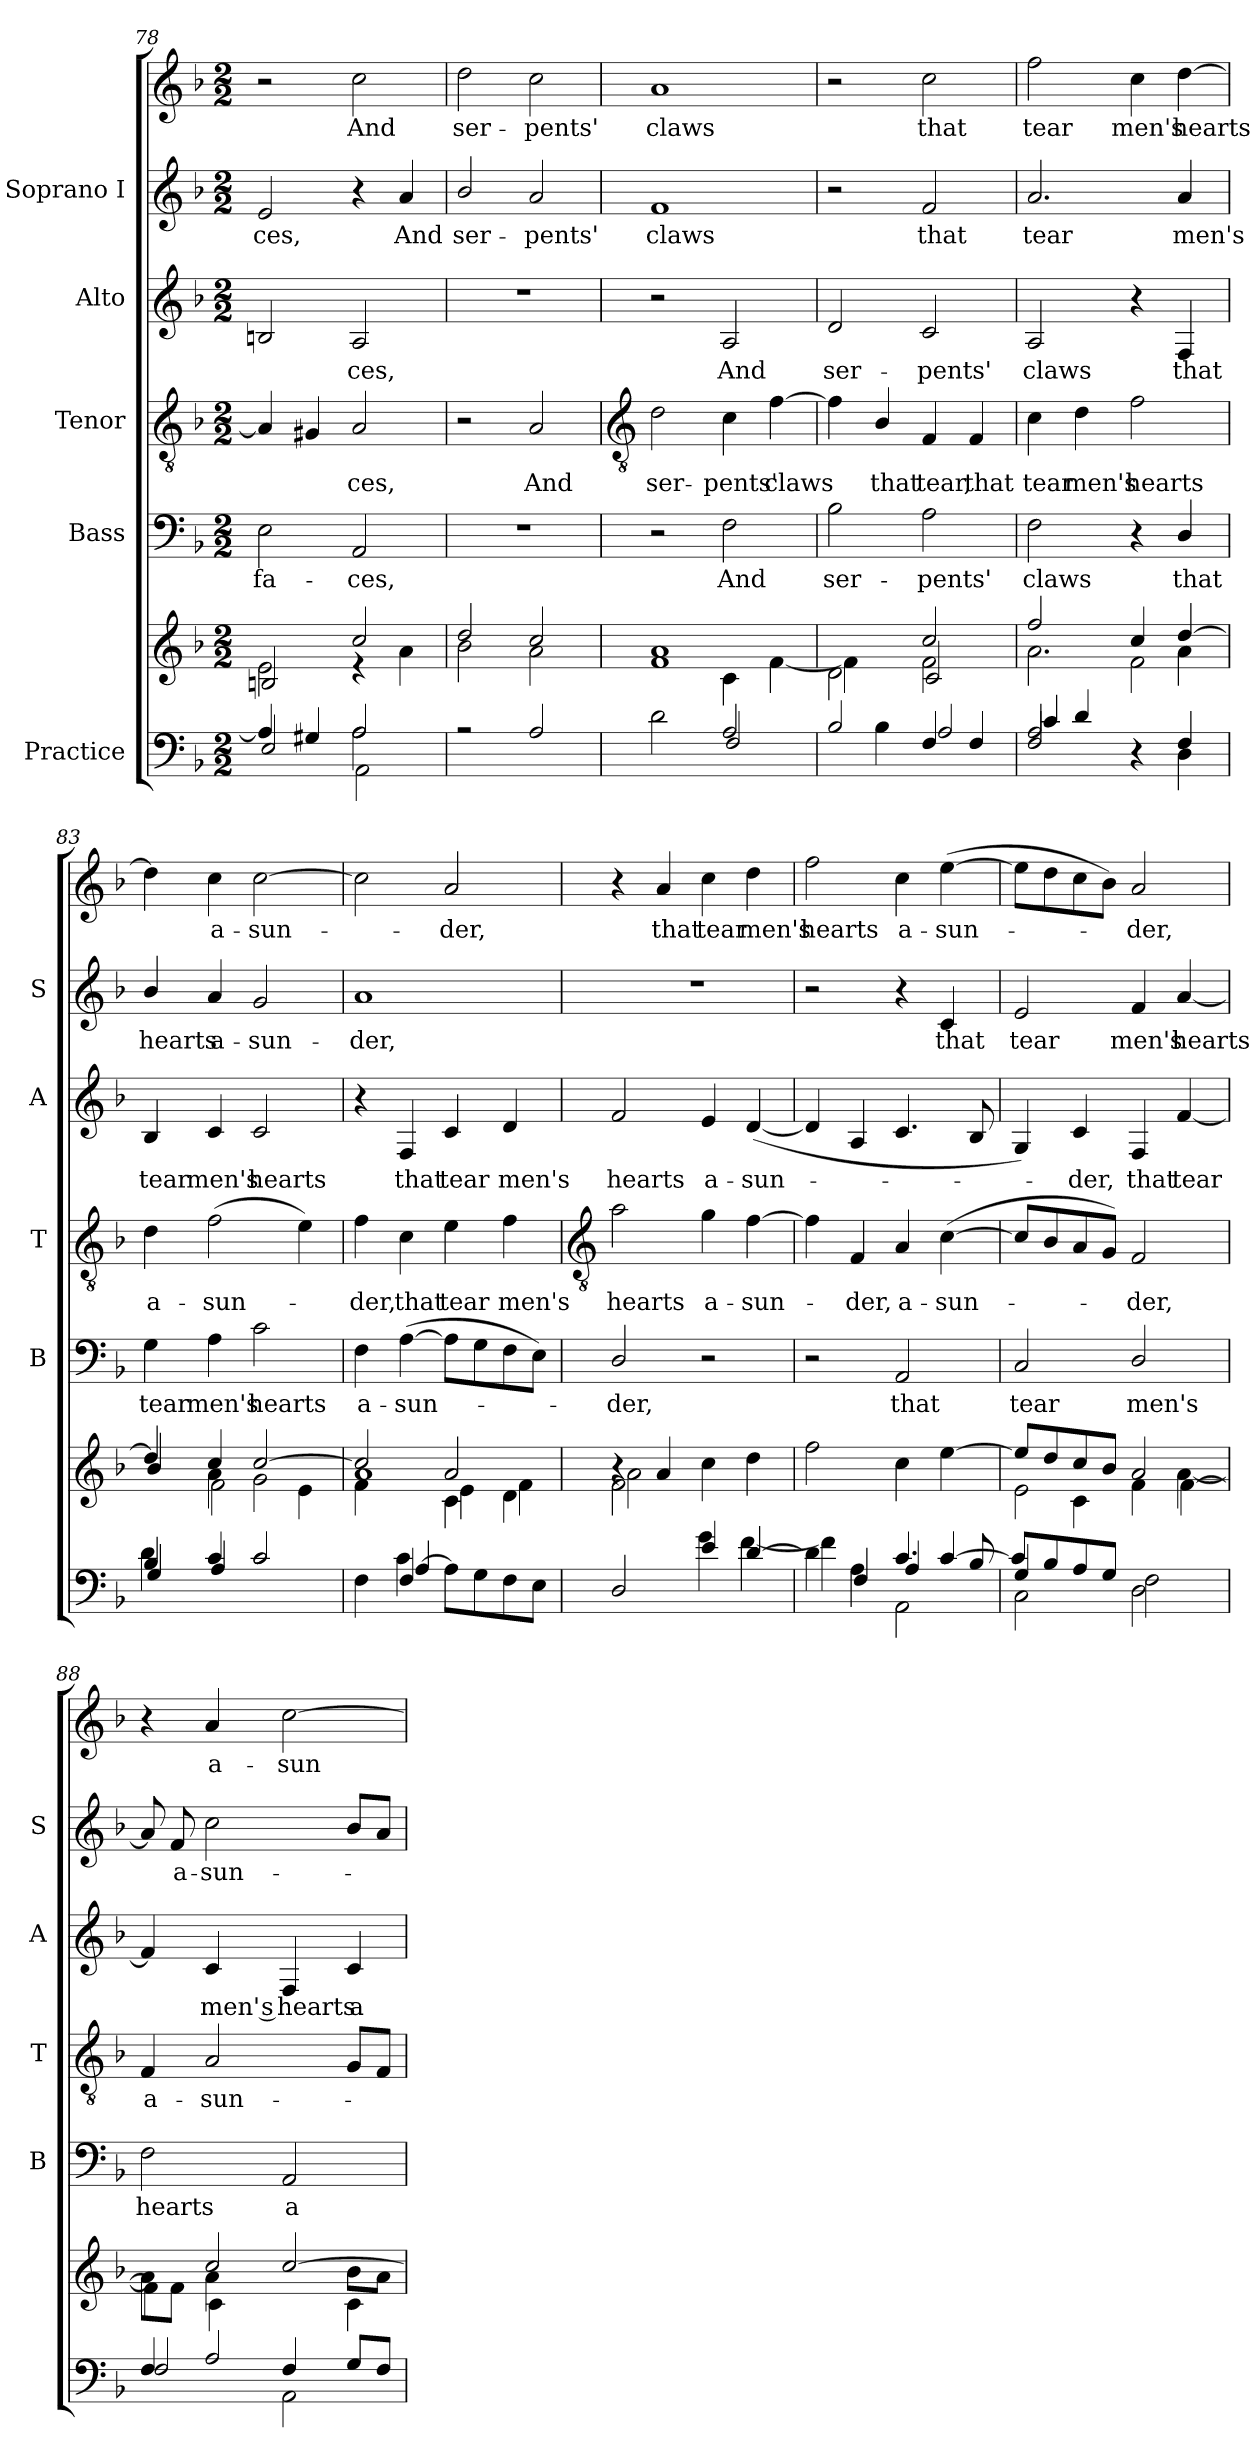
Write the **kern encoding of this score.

**kern	**kern	**kern	**text	**kern	**text	**kern	**text	**kern	**text	**kern	**text
*part5	*part5	*part4	*part4	*part3	*part3	*part2	*part2	*part1	*part1	*part1	*part1
*staff7	*staff6	*staff5	*staff5	*staff4	*staff4	*staff3	*staff3	*staff2	*staff2	*staff1	*staff1
*I"Practice	*	*I"Bass	*	*I"Tenor	*	*I"Alto	*	*I"Soprano I	*	*	*
*	*	*I'B	*	*I'T	*	*I'A	*	*I'S	*	*	*
*clefF4	*clefG2	*clefF4	*	*clefGv2	*	*clefG2	*	*clefG2	*	*clefG2	*
*k[b-]	*k[b-]	*k[b-]	*	*k[b-]	*	*k[b-]	*	*k[b-]	*	*k[b-]	*
*F:	*F:	*F:	*	*F:	*	*F:	*	*F:	*	*F:	*
*M2/2	*M2/2	*M2/2	*	*M2/2	*	*M2/2	*	*M2/2	*	*M2/2	*
=78	=78	=78	=78	=78	=78	=78	=78	=78	=78	=78	=78
*^	*^	*	*	*	*	*	*	*	*	*	*
*	*^	*	*^	*	*	*	*	*	*	*	*	*	*
!	!	!	!	!	!	!	!LO:LY:b	!	!	!	!	!	!LO:LY:b	!	!
2ryy	4A/]	2E	2ryy	2e	2Bn	2E	fa-	4A]	.	2Bn	.	2e	ces,	2r	.
.	4G#X/	.	.	.	.	.	.	4G#X	.	.	.	.	.	.	.
!	!	!	!	!	!	!	!LO:LY:b	!	!LO:LY:b	!	!LO:LY:b	!	!	!	!LO:LY:b
2A	2A	2AA\	2cc/	4r	2ryy	2AA	-ces,	2A	ces,	2A	ces,	4r	.	2cc	And
!	!	!	!	!	!	!	!	!	!	!	!	!	!LO:LY:b	!	!
.	.	.	.	4a\	.	.	.	.	.	.	.	4a	And	.	.
*	*v	*v	*	*	*	*	*	*	*	*	*	*	*	*	*
=79	=79	=79	=79	=79	=79	=79	=79	=79	=79	=79	=79	=79	=79	=79
!	!	!	!	!	!	!	!	!	!	!	!	!LO:LY:b	!	!LO:LY:b
2r	1ryy	2dd	2b-\	1ryy	1r	.	2r	.	1r	.	2b-/	ser-	2dd	ser-
!	!	!	!	!	!	!	!	!LO:LY:b	!	!	!	!LO:LY:b	!	!LO:LY:b
2A	.	2cc	2a\	.	.	.	2A	And	.	.	2a	-pents'	2cc	-pents'
*v	*v	*	*	*	*	*	*	*	*	*	*	*	*	*
*	*v	*v	*v	*	*	*	*	*	*	*	*	*	*
!!LO:LB:g=z
=80	=80	=80	=80	=80	=80	=80	=80	=80	=80	=80	=80
*	*	*	*	*clefGv2	*	*	*	*	*	*	*
*^	*^	*	*	*	*	*	*	*	*	*	*
*	*^	*	*^	*	*	*	*	*	*	*	*	*	*
*	*	*	*	*	*^	*	*	*	*	*	*	*	*	*	*
!	!	!	!	!	!	!	!	!	!	!LO:LY:b	!	!	!	!LO:LY:b	!	!LO:LY:b
2ryy	2d	2ryy	1a	1f	2ryy	2ryy	2r	.	2d	ser-	2r	.	1f	claws	1a	claws
!	!	!	!	!	!	!	!	!LO:LY:b	!	!LO:LY:b	!	!LO:LY:b	!	!	!	!
2A	2ryy	2F	.	.	2ryy	4c	2F	And	4c	-pents'	2A	And	.	.	.	.
!	!	!	!	!	!	!	!	!	!	!LO:LY:b	!	!	!	!	!	!
.	.	.	.	.	.	[4f	.	.	[4f	claws	.	.	.	.	.	.
*	*v	*v	*	*	*	*	*	*	*	*	*	*	*	*	*	*
=81	=81	=81	=81	=81	=81	=81	=81	=81	=81	=81	=81	=81	=81	=81	=81
!	!	!	!	!	!	!	!LO:LY:b	!	!	!	!LO:LY:b	!	!	!	!
4ryy	2B-/	2ryy	2ryy	2d\	4f]	2B-	ser-	4f]	.	2d	ser-	2r	.	2r	.
!	!	!	!	!	!	!	!	!	!LO:LY:b	!	!	!	!	!	!
4B-\	.	.	.	.	2.ryy	.	.	4B-/	that	.	.	.	.	.	.
!	!	!	!	!	!	!	!LO:LY:b	!	!LO:LY:b	!	!LO:LY:b	!	!LO:LY:b	!	!LO:LY:b
4F	2A/	2cc/	2f	2c	.	2A	-pents'	4F	tear,	2c	-pents'	2f	that	2cc	that
!	!	!	!	!	!	!	!	!	!LO:LY:b	!	!	!	!	!	!
4F	.	.	.	.	.	.	.	4F	that	.	.	.	.	.	.
=82	=82	=82	=82	=82	=82	=82	=82	=82	=82	=82	=82	=82	=82	=82	=82
*	*^	*	*	*	*	*	*	*	*	*	*	*	*	*	*
!	!	!	!	!	!	!	!	!LO:LY:b	!	!LO:LY:b	!	!LO:LY:b	!	!LO:LY:b	!	!LO:LY:b
2A	4c/	2F	2ff/	2.a\	2ryy	2ryy	2F	claws	4c	tear	2A	claws	2.a	tear	2ff	tear
!	!	!	!	!	!	!	!	!	!	!LO:LY:b	!	!	!	!	!	!
.	4d/	.	.	.	.	.	.	.	4d	men's	.	.	.	.	.	.
!	!	!	!	!	!	!	!	!	!	!LO:LY:b	!	!	!	!	!	!LO:LY:b
4ryy	2ryy	4r	4cc/	.	4ryy	2f\	4r	.	2f	hearts	4r	.	.	.	4cc	men's
!	!	!	!	!	!	!	!	!LO:LY:b	!	!	!	!LO:LY:b	!	!LO:LY:b	!	!LO:LY:b
4F	.	4D\	[4dd/	4a	4ryy	.	4D/	that	.	.	4F	that	4a	men's	[4dd	hearts
*	*	*	*	*	*v	*v	*	*	*	*	*	*	*	*	*	*
=83	=83	=83	=83	=83	=83	=83	=83	=83	=83	=83	=83	=83	=83	=83	=83
!	!	!	!	!	!	!	!LO:LY:b	!	!LO:LY:b	!	!LO:LY:b	!	!LO:LY:b	!	!
4B-	4d	4G	4dd/]	4b-/	4ryy	4G	tear	4d	a-	4B-	tear	4b-/	hearts	4dd]	.
!	!	!	!	!	!	!	!LO:LY:b	!	!LO:LY:b	!	!LO:LY:b	!	!LO:LY:b	!	!LO:LY:b
4c	2.ryy	4A	4cc/	4a	2f\	4A	men's	(>2f	-sun-	4c	men's	4a	a-	4cc	a-
!	!	!	!	!	!	!	!LO:LY:b	!	!	!	!LO:LY:b	!	!LO:LY:b	!	!LO:LY:b
2c	.	2c	[2cc/	2g	.	2c	hearts	.	.	2c	hearts	2g	-sun-	[2cc	-sun-
.	.	.	.	.	4e\	.	.	4e)	.	.	.	.	.	.	.
=84	=84	=84	=84	=84	=84	=84	=84	=84	=84	=84	=84	=84	=84	=84	=84
*	*	*	*	*	*^	*	*	*	*	*	*	*	*	*	*
!	!	!	!	!	!	!	!	!LO:LY:b	!	!LO:LY:b	!	!	!	!LO:LY:b	!	!
4ryy	4ryy	4F	2cc/]	1a	4ryy	4f\	4F	a-	4f	der,	4r	.	1a	der,	2cc]	.
!	!	!	!	!	!	!	!	!LO:LY:b	!	!LO:LY:b	!	!LO:LY:b	!	!	!	!
4F	4c	[4A	.	.	4ryy	4ryy	(>[4A	-sun-	4c	that	4F	that	.	.	.	.
!	!	!	!	!	!	!	!	!	!	!LO:LY:b	!	!LO:LY:b	!	!	!	!LO:LY:b
2ryy	2ryy	8AL]	2a	.	4c\	4e\	8AL]	.	4e	tear	4c	tear	.	.	2a	-der,
.	.	8G	.	.	.	.	8G	.	.	.	.	.	.	.	.	.
!	!	!	!	!	!	!	!	!	!	!LO:LY:b	!	!LO:LY:b	!	!	!	!
.	.	8F	.	.	4d\	4f\	8F	.	4f	men's	4d	men's	.	.	.	.
.	.	8EJ	.	.	.	.	8EJ)	.	.	.	.	.	.	.	.	.
!!LO:LB:g=z
=85	=85	=85	=85	=85	=85	=85	=85	=85	=85	=85	=85	=85	=85	=85	=85	=85
*	*	*	*	*	*	*	*	*	*clefGv2	*	*	*	*	*	*	*
!	!	!	!	!	!	!	!	!LO:LY:b	!	!LO:LY:b	!	!LO:LY:b	!	!	!	!
2ryy	2ryy	2D/	4r	1ryy	2f\	2a\	2D/	der,	2a	hearts	2f	hearts	1r	.	4r	.
!	!	!	!	!	!	!	!	!	!	!	!	!	!	!	!	!LO:LY:b
.	.	.	4a/	.	.	.	.	.	.	.	.	.	.	.	4a	that
!	!	!	!	!	!	!	!	!	!	!LO:LY:b	!	!LO:LY:b	!	!	!	!LO:LY:b
4e	4g	2ryy	4cc\	.	2ryy	2ryy	2r	.	4g	a-	4e	a-	.	.	4cc	tear
!	!	!	!	!	!	!	!	!	!	!LO:LY:b	!	!LO:LY:b	!	!	!	!LO:LY:b
[4d	[4f	.	4dd\	.	.	.	.	.	[4f	-sun-	(<[4d	-sun-	.	.	4dd	men's
*	*	*	*	*v	*v	*v	*	*	*	*	*	*	*	*	*	*
=86	=86	=86	=86	=86	=86	=86	=86	=86	=86	=86	=86	=86	=86	=86
*	*	*^	*	*	*	*	*	*	*	*	*	*	*	*
!	!	!	!	!	!	!	!	!	!	!	!	!	!	!	!LO:LY:b
2.ryy	4d\]	4f\]	2ryy	2ff\	2ryy	2r	.	4f]	.	4d]	.	2r	.	2ff	hearts
!	!	!	!	!	!	!	!	!	!LO:LY:b	!	!	!	!	!	!
.	4A	4F	.	.	.	.	.	4F	der,	4A	.	.	.	.	.
!	!	!	!	!	!	!	!LO:LY:b	!	!LO:LY:b	!	!	!	!	!	!LO:LY:b
.	4.c/	4A	2AA\	4cc\	4ryy	2AA	that	4A	a-	4.c	.	4r	.	4cc	a-
!	!	!	!	!	!	!	!	!	!LO:LY:b	!	!	!	!LO:LY:b	!	!LO:LY:b
4c	.	[4c	.	[4ee\	4ryy	.	.	(<[4c	-sun-	.	.	4c	that	(>[4ee	-sun-
.	8B-/	.	.	.	.	.	.	.	.	8B-	.	.	.	.	.
*	*	*v	*v	*	*	*	*	*	*	*	*	*	*	*	*
=87	=87	=87	=87	=87	=87	=87	=87	=87	=87	=87	=87	=87	=87	=87
*	*	*	*	*^	*	*	*	*	*	*	*	*	*	*
!	!	!	!	!	!	!	!LO:LY:b	!	!	!	!	!	!LO:LY:b	!	!
4G	8c/L]	2C\	8ee/L]	2e\	4ryy	2C	tear	8cL]	.	4G)	.	2e	tear	8eeL]	.
.	8B-/	.	8dd/	.	.	.	.	8B-	.	.	.	.	.	8dd	.
!	!	!	!	!	!	!	!	!	!	!	!LO:LY:b	!	!	!	!
4ryy	8A/	.	8cc/	.	4c\	.	.	8A	.	4c	der,	.	.	8cc	.
.	8G/J	.	8b-/J	.	.	.	.	8GJ)	.	.	.	.	.	8b-J)	.
!	!	!	!	!	!	!	!LO:LY:b	!	!LO:LY:b	!	!LO:LY:b	!	!LO:LY:b	!	!LO:LY:b
4Fyy	2F\	2D\	2a/	4f\	4ryy	2D/	men's	2F	der,	4F	that	4f	men's	2a	der,
!	!	!	!	!	!	!	!	!	!	!	!LO:LY:b	!	!LO:LY:b	!	!
4ryy	.	.	.	[4a\	[4f\	.	.	.	.	[4f	tear	[4a	hearts	.	.
=88	=88	=88	=88	=88	=88	=88	=88	=88	=88	=88	=88	=88	=88	=88	=88
!	!	!	!	!	!	!	!LO:LY:b	!	!LO:LY:b	!	!	!	!	!	!
2ryy	4F/	2F	4ryy	8aL]	4f\]	2F	hearts	4F	a-	4f]	.	8a]	.	4r	.
!	!	!	!	!	!	!	!	!	!	!	!	!	!LO:LY:b	!	!
.	.	.	.	8fJ	.	.	.	.	.	.	.	8f	a-	.	.
!	!	!	!	!	!	!	!	!	!LO:LY:b	!	!LO:LY:b	!	!LO:LY:b	!	!LO:LY:b
.	2A/	.	4a\	2cc/	4c\	.	.	2A	-sun-	4c	men' s	2cc	-sun-	4a	a-
!	!	!	!	!	!	!	!LO:LY:b	!	!	!	!LO:LY:b	!	!	!	!LO:LY:b
4F/	.	2AA\	[2cc/	.	4ryy	2AA	a-	.	.	4F	hearts	.	.	[2cc	-sun-
!	!	!	!	!	!	!	!	!	!	!	!LO:LY:b	!	!	!	!
4ryy	8G/L	.	.	8b-\L	4c\	.	.	8GL	.	4c	a-	8b-L	.	.	.
.	8F/J	.	.	8a\J	.	.	.	8FJ	.	.	.	8aJ	.	.	.
*v	*v	*v	*	*	*	*	*	*	*	*	*	*	*	*	*
*	*v	*v	*v	*	*	*	*	*	*	*	*	*	*
=	=	=	=	=	=	=	=	=	=	=	=
*-	*-	*-	*-	*-	*-	*-	*-	*-	*-	*-	*-
